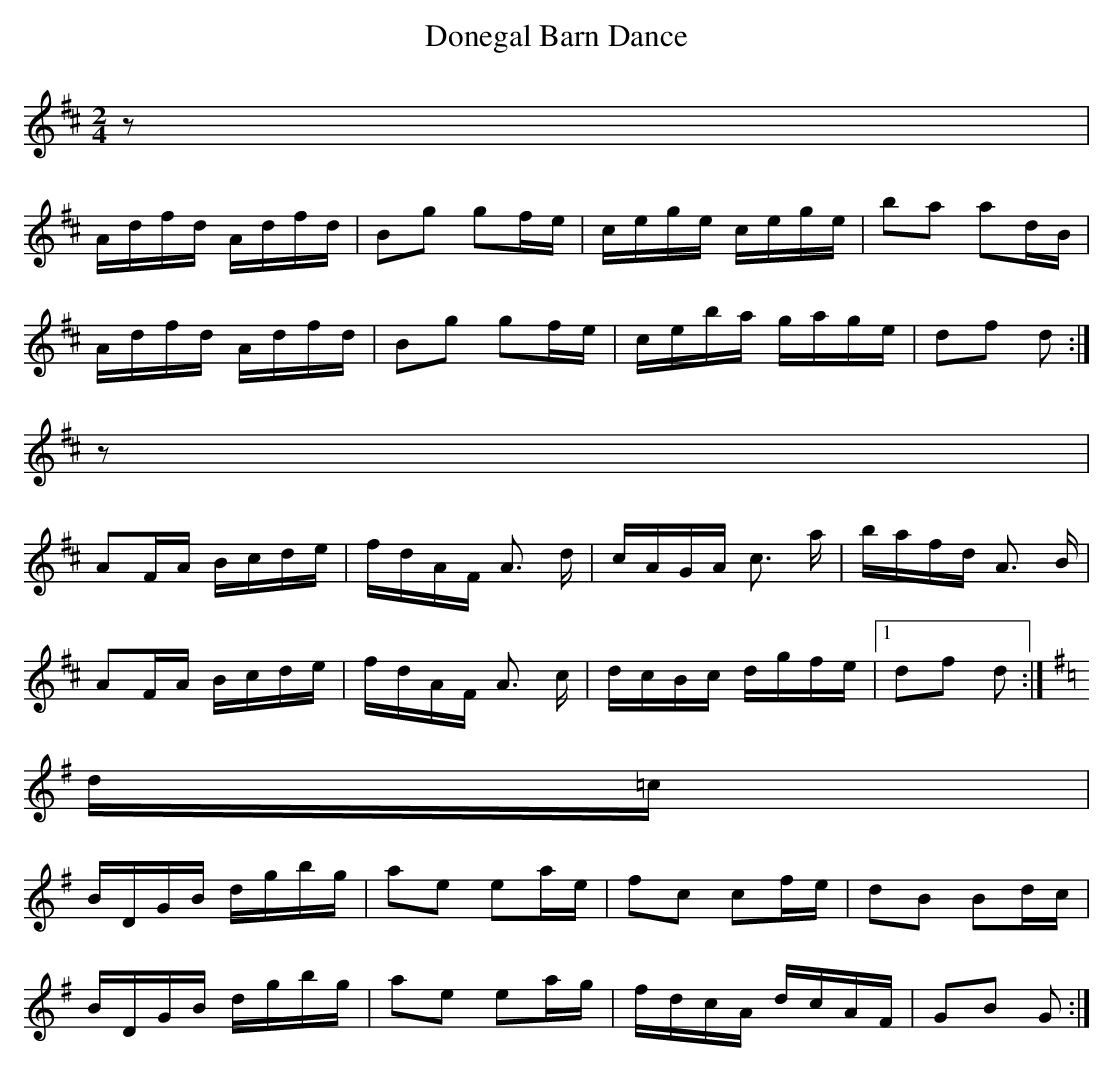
X:1
T:Donegal Barn Dance
M:2/4
L:1/16
K:D
z2 |
Adfd Adfd | B2g2 g2fe | cege cege | b2a2 a2dB |
Adfd Adfd | B2g2 g2fe | ceba gage | d2f2 d2  :|
z2 |
A2FA Bcde | fdAF A3 d | cAGA c3 a | bafd A3 B |
A2FA Bcde | fdAF A3 c | dcBc dgfe |1 d2f2 d2 :|
K:G
d=c |
BDGB dgbg | a2e2 e2ae | f2c2 c2fe | d2B2 B2dc |
BDGB dgbg | a2e2 e2ag | fdcA dcAF | G2B2 G2  :|
